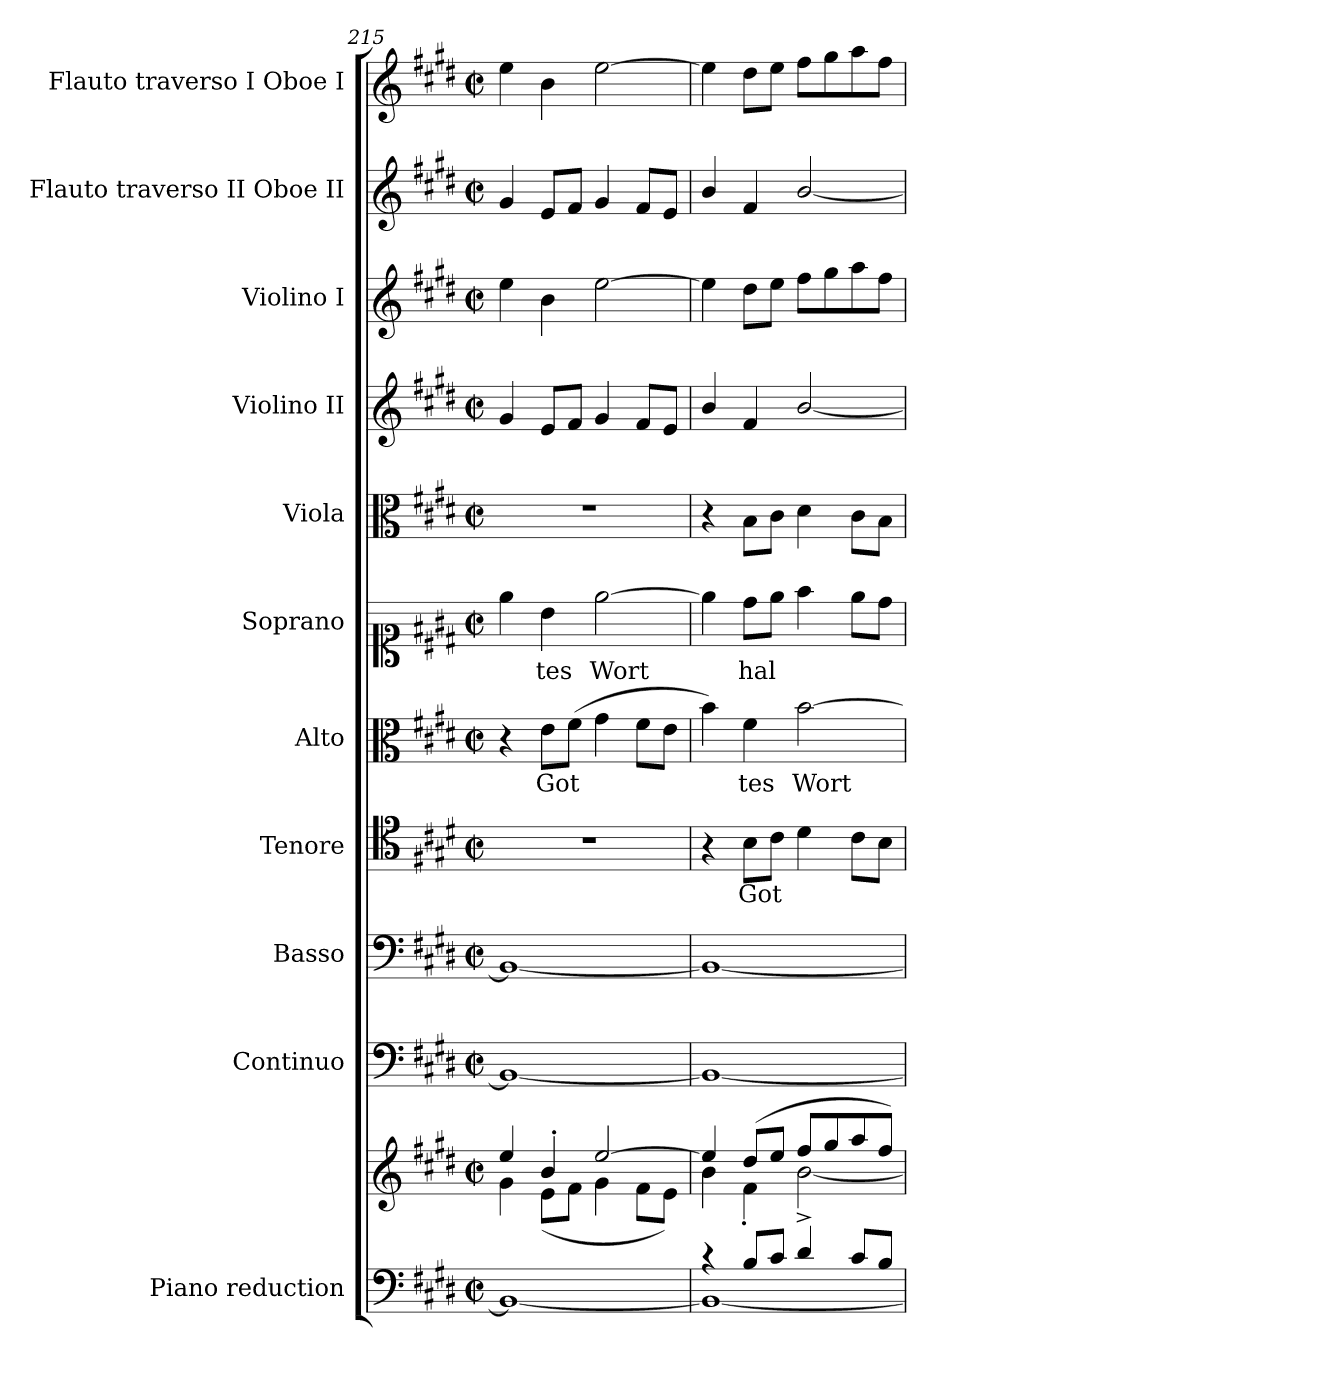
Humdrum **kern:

**kern	**kern	**kern	**kern	**kern	**text	**kern	**text	**kern	**text	**kern	**kern	**kern	**kern	**kern
*part11	*part11	*part10	*part9	*part8	*part8	*part7	*part7	*part6	*part6	*part5	*part4	*part3	*part2	*part1
*staff12	*staff11	*staff10	*staff9	*staff8	*staff8	*staff7	*staff7	*staff6	*staff6	*staff5	*staff4	*staff3	*staff2	*staff1
*I"Piano reduction	*	*I"Continuo	*I"Basso	*I"Tenore	*	*I"Alto	*	*I"Soprano	*	*I"Viola	*I"Violino II	*I"Violino I	*I"Flauto traverso II Oboe II	*I"Flauto traverso I Oboe I
*I'Pno	*	*	*	*	*	*	*	*	*	*	*	*	*I'Ob	*I'Ob
*clefF4	*clefG2	*clefF4	*clefF4	*clefC4	*	*clefC3	*	*clefC1	*	*clefC3	*clefG2	*clefG2	*clefG2	*clefG2
*k[f#c#g#d#]	*k[f#c#g#d#]	*k[f#c#g#d#]	*k[f#c#g#d#]	*k[f#c#g#d#]	*	*k[f#c#g#d#]	*	*k[f#c#g#d#]	*	*k[f#c#g#d#]	*k[f#c#g#d#]	*k[f#c#g#d#]	*k[f#c#g#d#]	*k[f#c#g#d#]
*M2/2	*M2/2	*M2/2	*M2/2	*M2/2	*	*M2/2	*	*M2/2	*	*M2/2	*M2/2	*M2/2	*M2/2	*M2/2
*met(c|)	*met(c|)	*met(c|)	*met(c|)	*met(c|)	*	*met(c|)	*	*met(c|)	*	*met(c|)	*met(c|)	*met(c|)	*met(c|)	*met(c|)
=215	=215	=215	=215	=215	=215	=215	=215	=215	=215	=215	=215	=215	=215	=215
*	*^	*	*	*	*	*	*	*	*	*	*	*	*	*
1BB_	4ee/	4g#\	1BB_	1BB_	1r	.	4r	.	4ee\	.	1r	4g#/	4ee\	4g#/	4ee\
!	!	!	!	!	!	!	!	!LO:LY:b	!	!LO:LY:b	!	!	!	!	!
.	4b'/	(<8e\L	.	.	.	.	8e\L	Got	4b\	tes	.	8e/L	4b\	8e/L	4b\
.	.	8f#\J	.	.	.	.	(>8f#\J	.	.	.	.	8f#/J	.	8f#/J	.
!	!	!	!	!	!	!	!	!	!	!LO:LY:b	!	!	!	!	!
.	[2ee/	4g#\	.	.	.	.	4g#\	.	[2ee\	Wort	.	4g#/	[2ee\	4g#/	[2ee\
.	.	8f#\L	.	.	.	.	8f#\L	.	.	.	.	8f#/L	.	8f#/L	.
.	.	8e\J)	.	.	.	.	8e\J	.	.	.	.	8e/J	.	8e/J	.
!!LO:PB:g=z
=216	=216	=216	=216	=216	=216	=216	=216	=216	=216	=216	=216	=216	=216	=216	=216
*^	*	*	*	*	*	*	*	*	*	*	*	*	*	*	*
4r	1BB_	4ee/]	4b\	1BB_	1BB_	4r	.	4b\)	.	4ee\]	.	4r	4b/	4ee\]	4b/	4ee\]
!	!	!	!	!	!	!	!LO:LY:b	!	!LO:LY:b	!	!LO:LY:b	!	!	!	!	!
8B/L	.	(>8dd#/L	4f#'\	.	.	8B\L	Got	4f#\	tes	8dd#\L	hal	8B\L	4f#/	8dd#\L	4f#/	8dd#\L
8c#/J	.	8ee/J	.	.	.	8c#\J	.	.	.	8ee\J	.	8c#\J	.	8ee\J	.	8ee\J
!	!	!	!	!	!	!	!	!	!LO:LY:b	!	!	!	!	!	!	!
4d#/	.	8ff#/L	[2b^\	.	.	4d#\	.	[2b\	Wort	4ff#\	.	4d#\	[2b/	8ff#\L	[2b/	8ff#\L
.	.	8gg#/	.	.	.	.	.	.	.	.	.	.	.	8gg#\	.	8gg#\
8c#/L	.	8aa/	.	.	.	8c#\L	.	.	.	8ee\L	.	8c#\L	.	8aa\	.	8aa\
8B/J	.	8ff#/J)	.	.	.	8B\J	.	.	.	8dd#\J	.	8B\J	.	8ff#\J	.	8ff#\J
*v	*v	*	*	*	*	*	*	*	*	*	*	*	*	*	*	*
*	*v	*v	*	*	*	*	*	*	*	*	*	*	*	*	*
=	=	=	=	=	=	=	=	=	=	=	=	=	=	=
*-	*-	*-	*-	*-	*-	*-	*-	*-	*-	*-	*-	*-	*-	*-
